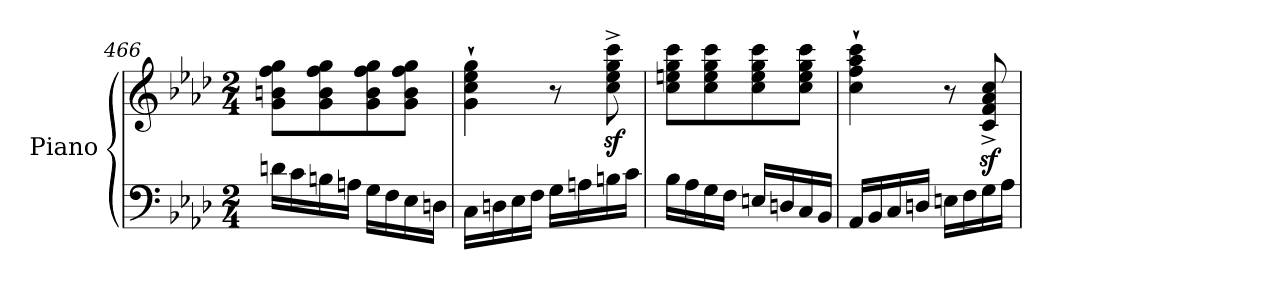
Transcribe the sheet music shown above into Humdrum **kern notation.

**kern	**kern
*part1	*part1
*staff2	*staff1
*I"Piano	*
*I'Pno.	*
*clefF4	*clefG2
*k[b-e-a-d-]	*k[b-e-a-d-]
*M2/4	*M2/4
=466	=466
16dn\LL	8g\ 8bn\ 8ff\ 8gg\L
16c\	.
16Bn\	8g\ 8b\ 8ff\ 8gg\
16An\JJ	.
16G\LL	8g\ 8b\ 8ff\ 8gg\
16F\	.
16E-\	8g\ 8b\ 8ff\ 8gg\J
16Dn\JJ	.
!!LO:LB:g=z
=467	=467
16C\LL	4g\` 4cc\` 4ee-\` 4gg\`
16Dn\	.
16E-\	.
16F\JJ	.
16G\LL	8r
16An\	.
16Bn\	8cc\z<^ 8ee-\z<^ 8gg\z<^ 8ccc\z<^
16c\JJ	.
=468	=468
16B-\LL	8cc\ 8een\ 8gg\ 8ccc\L
16A-\	.
16G\	8cc\ 8ee\ 8gg\ 8ccc\
16F\JJ	.
16En/LL	8cc\ 8ee\ 8gg\ 8ccc\
16Dn/	.
16C/	8cc\ 8ee\ 8gg\ 8ccc\J
16BB-/JJ	.
=469	=469
16AA-/LL	4cc\` 4ff\` 4aa-\` 4ccc\`
16BB-/	.
16C/	.
16Dn/JJ	.
16En\LL	8r
16F\	.
16G\	8c/z<^ 8f/z<^ 8a-/z<^ 8cc/z<^
16A-\JJ	.
=	=
*-	*-
